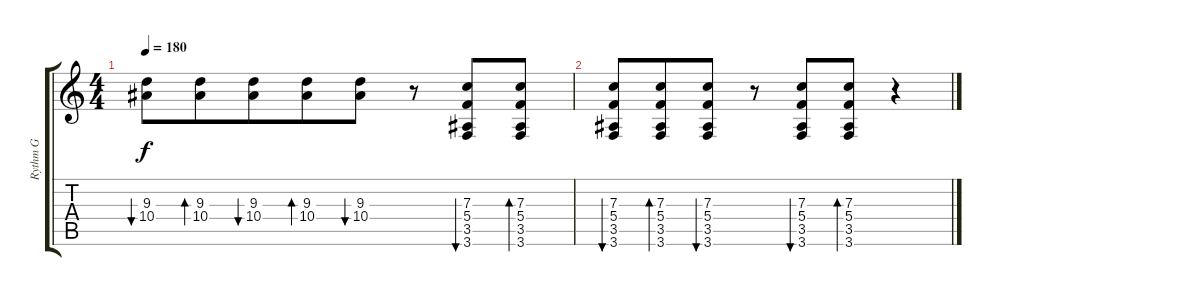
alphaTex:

\track ("Rythm G" "Rythm G") {instrument distortionguitar}
\staff {score tabs}
\tuning (D4 A3 F3 C3 G2 D2) {hide}
\ts (4 4)
\tempo 180
\clef g2
\ks c
(9.3 10.4).8{bu 240 dy f} (9.3 10.4).8{bd 240 beam merge} (9.3 10.4).8{bu 240} (9.3 10.4).8{bd 240 beam merge} (9.3 10.4).8{bu 240} r.8 (7.3 5.4 3.5 3.6).8{bu 240} (7.3 5.4 3.5 3.6).8{bd 240} |
(7.3 5.4 3.5 3.6).8{bu 240} (7.3 5.4 3.5 3.6).8{bd 240 beam merge} (7.3 5.4 3.5 3.6).8{bu 240} r.8 (7.3 5.4 3.5 3.6).8{bu 240} (7.3 5.4 3.5 3.6).8{bd 240} r.4
